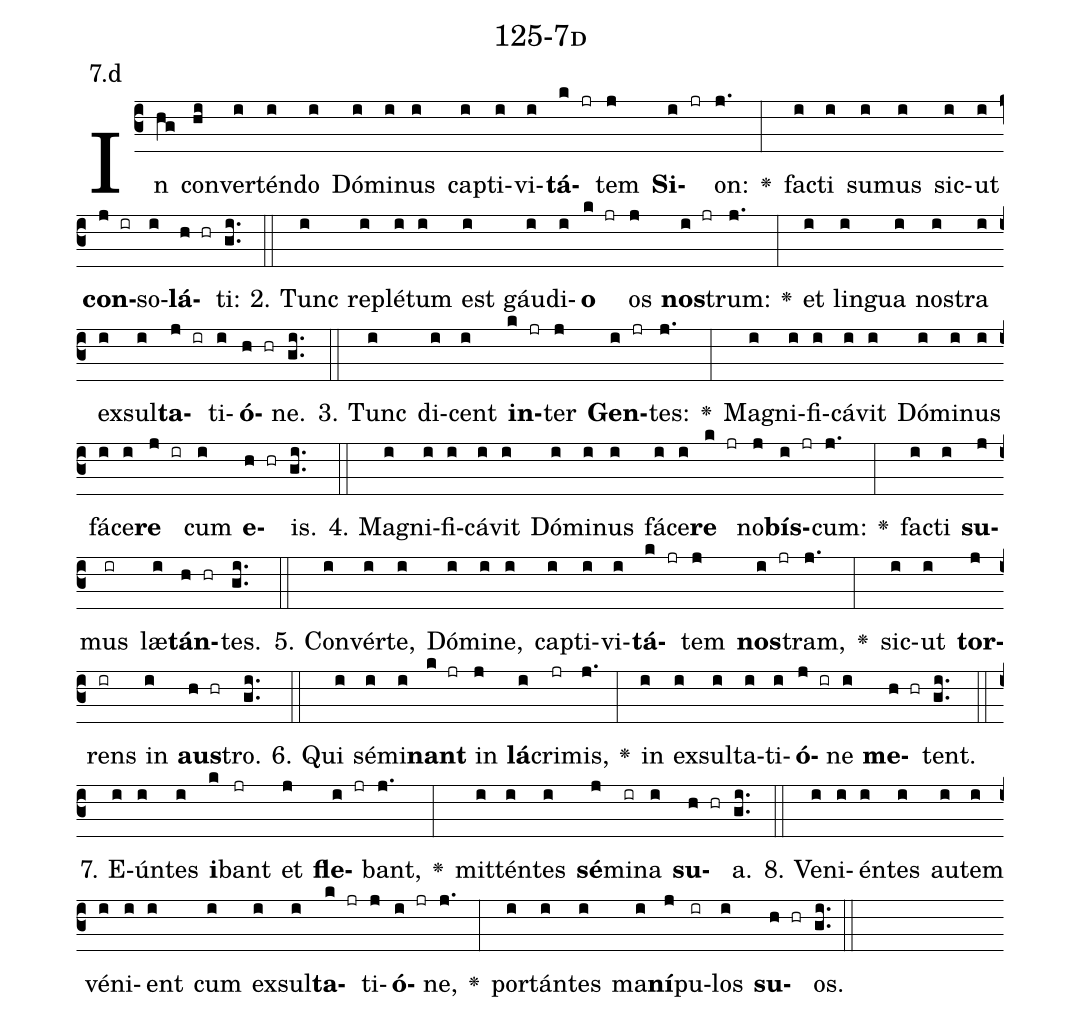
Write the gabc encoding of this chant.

name: 125-7d;
annotation: 7.d;
%%
(c3)In(hg) con(hi)ver(i)tén(i)do(i) Dó(i)mi(i)nus(i) cap(i)ti(i)vi(i)<b>tá</b>(k jr)tem(j) <b>Si</b>(i jr)on:(j.) <v>\greheightstar</v>(:) fac(i)ti(i) su(i)mus(i) sic(i)ut(i) <b>con</b>(j ir)so(i)<b>lá</b>(h hr)ti:(gi..) (::)
2. Tunc(i) re(i)plé(i)tum(i) est(i) gáu(i)di(i)<b>o</b>(k jr) os(j) <b>nos</b>(i jr)trum:(j.) <v>\greheightstar</v>(:) et(i) lin(i)gua(i) nos(i)tra(i) ex(i)sul(i)<b>ta</b>(j ir)ti(i)<b>ó</b>(h hr)ne.(gi..) (::)
3. Tunc(i) di(i)cent(i) <b>in</b>(k jr)ter(j) <b>Gen</b>(i jr)tes:(j.) <v>\greheightstar</v>(:) Ma(i)gni(i)fi(i)cá(i)vit(i) Dó(i)mi(i)nus(i) fá(i)ce(i)<b>re</b>(j ir) cum(i) <b>e</b>(h hr)is.(gi..) (::)
4. Ma(i)gni(i)fi(i)cá(i)vit(i) Dó(i)mi(i)nus(i) fá(i)ce(i)<b>re</b>(k jr) no(j)<b>bís</b>(i jr)cum:(j.) <v>\greheightstar</v>(:) fac(i)ti(i) <b>su</b>(j)mus(ir) læ(i)<b>tán</b>(h hr)tes.(gi..) (::)
5. Con(i)vér(i)te,(i) Dó(i)mi(i)ne,(i) cap(i)ti(i)vi(i)<b>tá</b>(k jr)tem(j) <b>nos</b>(i jr)tram,(j.) <v>\greheightstar</v>(:) sic(i)ut(i) <b>tor</b>(j)rens(ir) in(i) <b>aus</b>(h hr)tro.(gi..) (::)
6. Qui(i) sé(i)mi(i)<b>nant</b>(k jr) in(j) <b>lá</b>(i)cri(jr)mis,(j.) <v>\greheightstar</v>(:) in(i) ex(i)sul(i)ta(i)ti(i)<b>ó</b>(j ir)ne(i) <b>me</b>(h hr)tent.(gi..) (::)
7. E(i)ún(i)tes(i) <b>i</b>(k)bant(jr) et(j) <b>fle</b>(i jr)bant,(j.) <v>\greheightstar</v>(:) mit(i)tén(i)tes(i) <b>sé</b>(j)mi(ir)na(i) <b>su</b>(h hr)a.(gi..) (::)
8. Ve(i)ni(i)én(i)tes(i) au(i)tem(i) vé(i)ni(i)ent(i) cum(i) ex(i)sul(i)<b>ta</b>(k jr)ti(j)<b>ó</b>(i jr)ne,(j.) <v>\greheightstar</v>(:) por(i)tán(i)tes(i) ma(i)<b>ní</b>(j)pu(ir)los(i) <b>su</b>(h hr)os.(gi..) (::)
